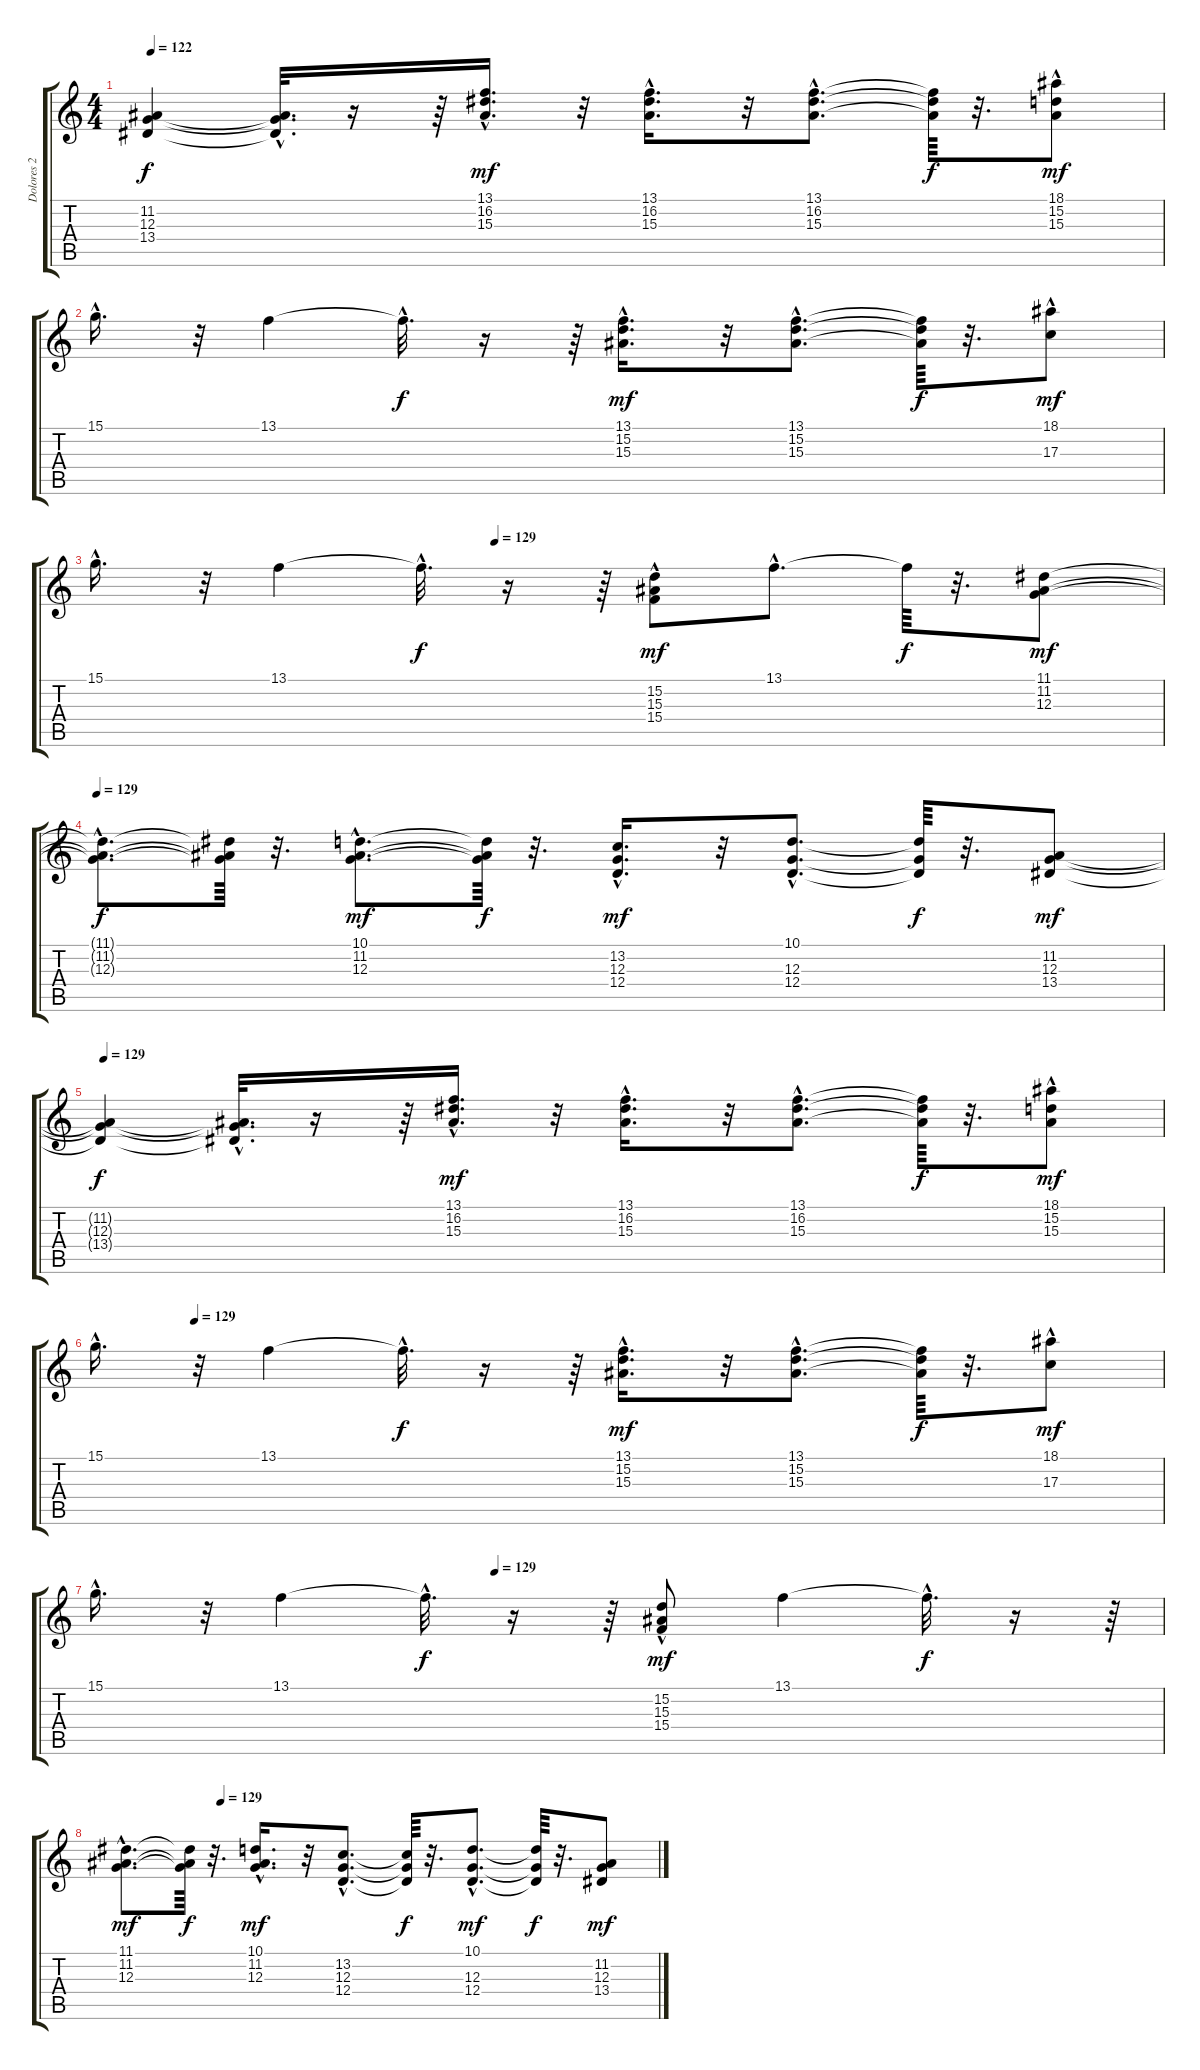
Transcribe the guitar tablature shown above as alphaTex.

\track ("Dolores 2" "Dolores 2") {instrument pad3polysynth}
\staff {score tabs}
\tuning (E4 B3 G3 D3 A2 E2) {hide}
\ts (4 4)
\tempo 122
\clef g2
\ks c
(11.2{t} 12.3{t} 13.4{t}).4{dy f} (11.2{hac t} 12.3{hac t} 13.4{hac t}).32{d} r.16 r.64 (13.1{hac} 16.2{hac} 15.3{hac}).16{d dy mf} r.32 (13.1{hac} 16.2{hac} 15.3{hac}).16{d} r.32 (13.1{hac} 16.2{hac} 15.3{hac}).8{d} (13.1{t} 16.2{t} 15.3{t}).64{dy f} r.32{d} (18.1{hac} 15.2 15.3).8{dy mf} |
15.1{hac}.16{d} r.32 13.1.4 13.1{hac t}.32{d dy f} r.16 r.64 (13.1{hac} 15.2{hac} 15.3{hac}).16{d dy mf} r.32 (13.1{hac} 15.2{hac} 15.3{hac}).8{d} (13.1{t} 15.2{t} 15.3{t}).64{dy f} r.32{d} (18.1{hac} 17.3).8{dy mf} |
\tempo (129 0.375)
15.1{hac}.16{d} r.32 13.1.4 13.1{hac t}.32{d dy f} r.16 r.64 (15.2{hac} 15.3 15.4).8{dy mf} 13.1{hac}.8{d} 13.1{t}.64{dy f} r.32{d} (11.1 11.2 12.3).8{dy mf} |
\tempo 129
(11.1{hac t} 11.2{hac t} 12.3{hac t}).8{d dy f} (11.1{t} 11.2{t} 12.3{t}).64 r.32{d} (10.1{hac} 11.2{hac} 12.3{hac}).8{d dy mf} (10.1{t} 11.2{t} 12.3{t}).64{dy f} r.32{d} (13.2{hac} 12.3{hac} 12.4{hac}).16{d dy mf} r.32 (10.1{hac} 12.3{hac} 12.4{hac}).8{d} (10.1{t} 12.3{t} 12.4{t}).64{dy f} r.32{d} (11.2 12.3 13.4).8{dy mf} |
\tempo 129
(11.2{t} 12.3{t} 13.4{t}).4{dy f} (11.2{hac t} 12.3{hac t} 13.4{hac t}).32{d} r.16 r.64 (13.1{hac} 16.2{hac} 15.3{hac}).16{d dy mf} r.32 (13.1{hac} 16.2{hac} 15.3{hac}).16{d} r.32 (13.1{hac} 16.2{hac} 15.3{hac}).8{d} (13.1{t} 16.2{t} 15.3{t}).64{dy f} r.32{d} (18.1{hac} 15.2 15.3).8{dy mf} |
\tempo (129 0.09375)
15.1{hac}.16{d} r.32 13.1.4 13.1{hac t}.32{d dy f} r.16 r.64 (13.1{hac} 15.2{hac} 15.3{hac}).16{d dy mf} r.32 (13.1{hac} 15.2{hac} 15.3{hac}).8{d} (13.1{t} 15.2{t} 15.3{t}).64{dy f} r.32{d} (18.1{hac} 17.3).8{dy mf} |
\tempo (129 0.375)
15.1{hac}.16{d} r.32 13.1.4 13.1{hac t}.32{d dy f} r.16 r.64 (15.2{hac} 15.3{hac} 15.4{hac}).8{dy mf} 13.1.4 13.1{hac t}.32{d dy f} r.16 r.64 |
\tempo (129 0.1875)
(11.1{hac} 11.2{hac} 12.3{hac}).8{d dy mf} (11.1{t} 11.2{t} 12.3{t}).64{dy f} r.32{d} (10.1{hac} 11.2{hac} 12.3{hac}).16{d dy mf} r.32 (13.2{hac} 12.3{hac} 12.4{hac}).8{d} (13.2{t} 12.3{t} 12.4{t}).64{dy f} r.32{d} (10.1{hac} 12.3{hac} 12.4{hac}).8{d dy mf} (10.1{t} 12.3{t} 12.4{t}).64{dy f} r.32{d} (11.2 12.3 13.4).8{dy mf}
